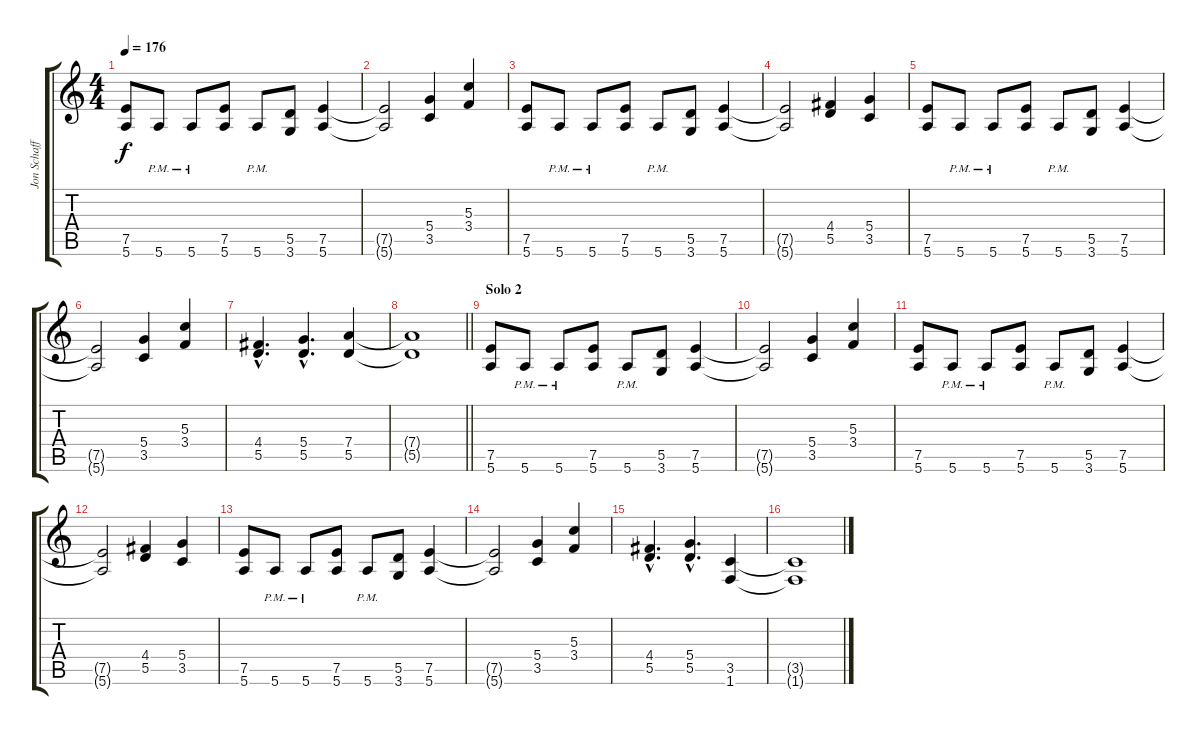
\track ("Jon Schaffer" "Jon Schaff") {instrument electricguitarclean}
\staff {score tabs}
\tuning (E4 B3 G3 D3 A2 E2) {hide}
\ts (4 4)
\tempo 176
\clef g2
\ks c
(7.5 5.6).8{dy f} 5.6{pm}.8 5.6{pm}.8 (7.5 5.6).8 5.6{pm}.8 (5.5 3.6).8 (7.5 5.6).4 |
(7.5{t} 5.6{t}).2 (5.4 3.5).4 (5.3 3.4).4 |
(7.5 5.6).8 5.6{pm}.8 5.6{pm}.8 (7.5 5.6).8 5.6{pm}.8 (5.5 3.6).8 (7.5 5.6).4 |
(7.5{t} 5.6{t}).2 (4.4 5.5).4 (5.4 3.5).4 |
(7.5 5.6).8 5.6{pm}.8 5.6{pm}.8 (7.5 5.6).8 5.6{pm}.8 (5.5 3.6).8 (7.5 5.6).4 |
(7.5{t} 5.6{t}).2 (5.4 3.5).4 (5.3 3.4).4 |
(4.4{hac} 5.5{hac}).4{d} (5.4{hac} 5.5{hac}).4{d} (7.4 5.5).4 |
\barLineRight lightlight
(7.4{t} 5.5{t}).1 |
\section ("" "Solo 2")
(7.5 5.6).8 5.6{pm}.8 5.6{pm}.8 (7.5 5.6).8 5.6{pm}.8 (5.5 3.6).8 (7.5 5.6).4 |
(7.5{t} 5.6{t}).2 (5.4 3.5).4 (5.3 3.4).4 |
(7.5 5.6).8 5.6{pm}.8 5.6{pm}.8 (7.5 5.6).8 5.6{pm}.8 (5.5 3.6).8 (7.5 5.6).4 |
(7.5{t} 5.6{t}).2 (4.4 5.5).4 (5.4 3.5).4 |
(7.5 5.6).8 5.6{pm}.8 5.6{pm}.8 (7.5 5.6).8 5.6{pm}.8 (5.5 3.6).8 (7.5 5.6).4 |
(7.5{t} 5.6{t}).2 (5.4 3.5).4 (5.3 3.4).4 |
(4.4{hac} 5.5{hac}).4{d} (5.4{hac} 5.5{hac}).4{d} (3.5 1.6).4 |
(3.5{t} 1.6{t}).1
